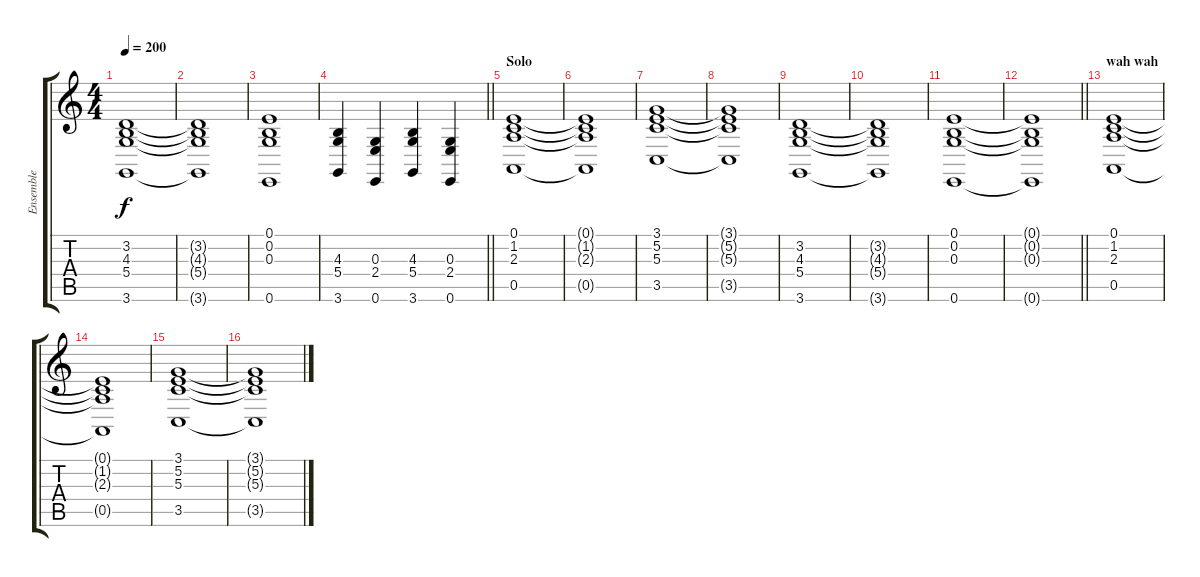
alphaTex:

\track ("Ensemble" "Ensemble") {instrument stringensemble1}
\staff {score tabs}
\tuning (E4 B3 G3 D3 A2 E2) {hide}
\ts (4 4)
\tempo 200
\clef g2
\ks c
(3.2 4.3 5.4 3.6).1{dy f} |
(3.2{t} 4.3{t} 5.4{t} 3.6{t}).1 |
(0.1 0.2 0.3 0.6).1 |
\barLineRight lightlight
(4.3 5.4 3.6).4 (0.3 2.4 0.6).4 (4.3 5.4 3.6).4 (0.3 2.4 0.6).4 |
\section ("" "Solo")
(0.1 1.2 2.3 0.5).1 |
(0.1{t} 1.2{t} 2.3{t} 0.5{t}).1 |
(3.1 5.2 5.3 3.5).1 |
(3.1{t} 5.2{t} 5.3{t} 3.5{t}).1 |
(3.2 4.3 5.4 3.6).1 |
(3.2{t} 4.3{t} 5.4{t} 3.6{t}).1 |
(0.1 0.2 0.3 0.6).1 |
\barLineRight lightlight
(0.1{t} 0.2{t} 0.3{t} 0.6{t}).1 |
\section ("" "wah wah")
(0.1 1.2 2.3 0.5).1 |
(0.1{t} 1.2{t} 2.3{t} 0.5{t}).1 |
(3.1 5.2 5.3 3.5).1 |
(3.1{t} 5.2{t} 5.3{t} 3.5{t}).1
